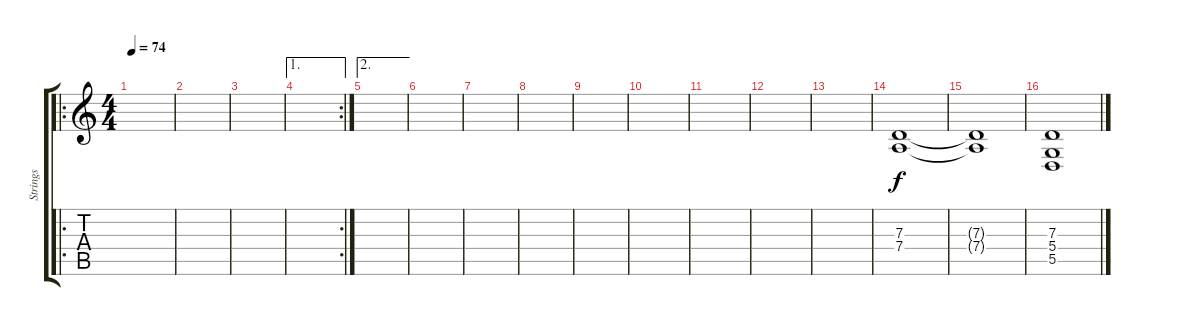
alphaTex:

\track ("Strings" "Strings") {instrument stringensemble2}
\staff {score tabs}
\tuning (E4 B3 G3 D3 A2 E2) {hide}
\ro
\ts (4 4)
\tempo 74
\clef g2
\ks c
|
|
|
\ae 1
\rc 2
|
\ae 2
|
|
|
|
|
|
|
|
|
(7.3 7.4).1 |
(7.3{t} 7.4{t}).1 |
(7.3 5.4 5.5).1
